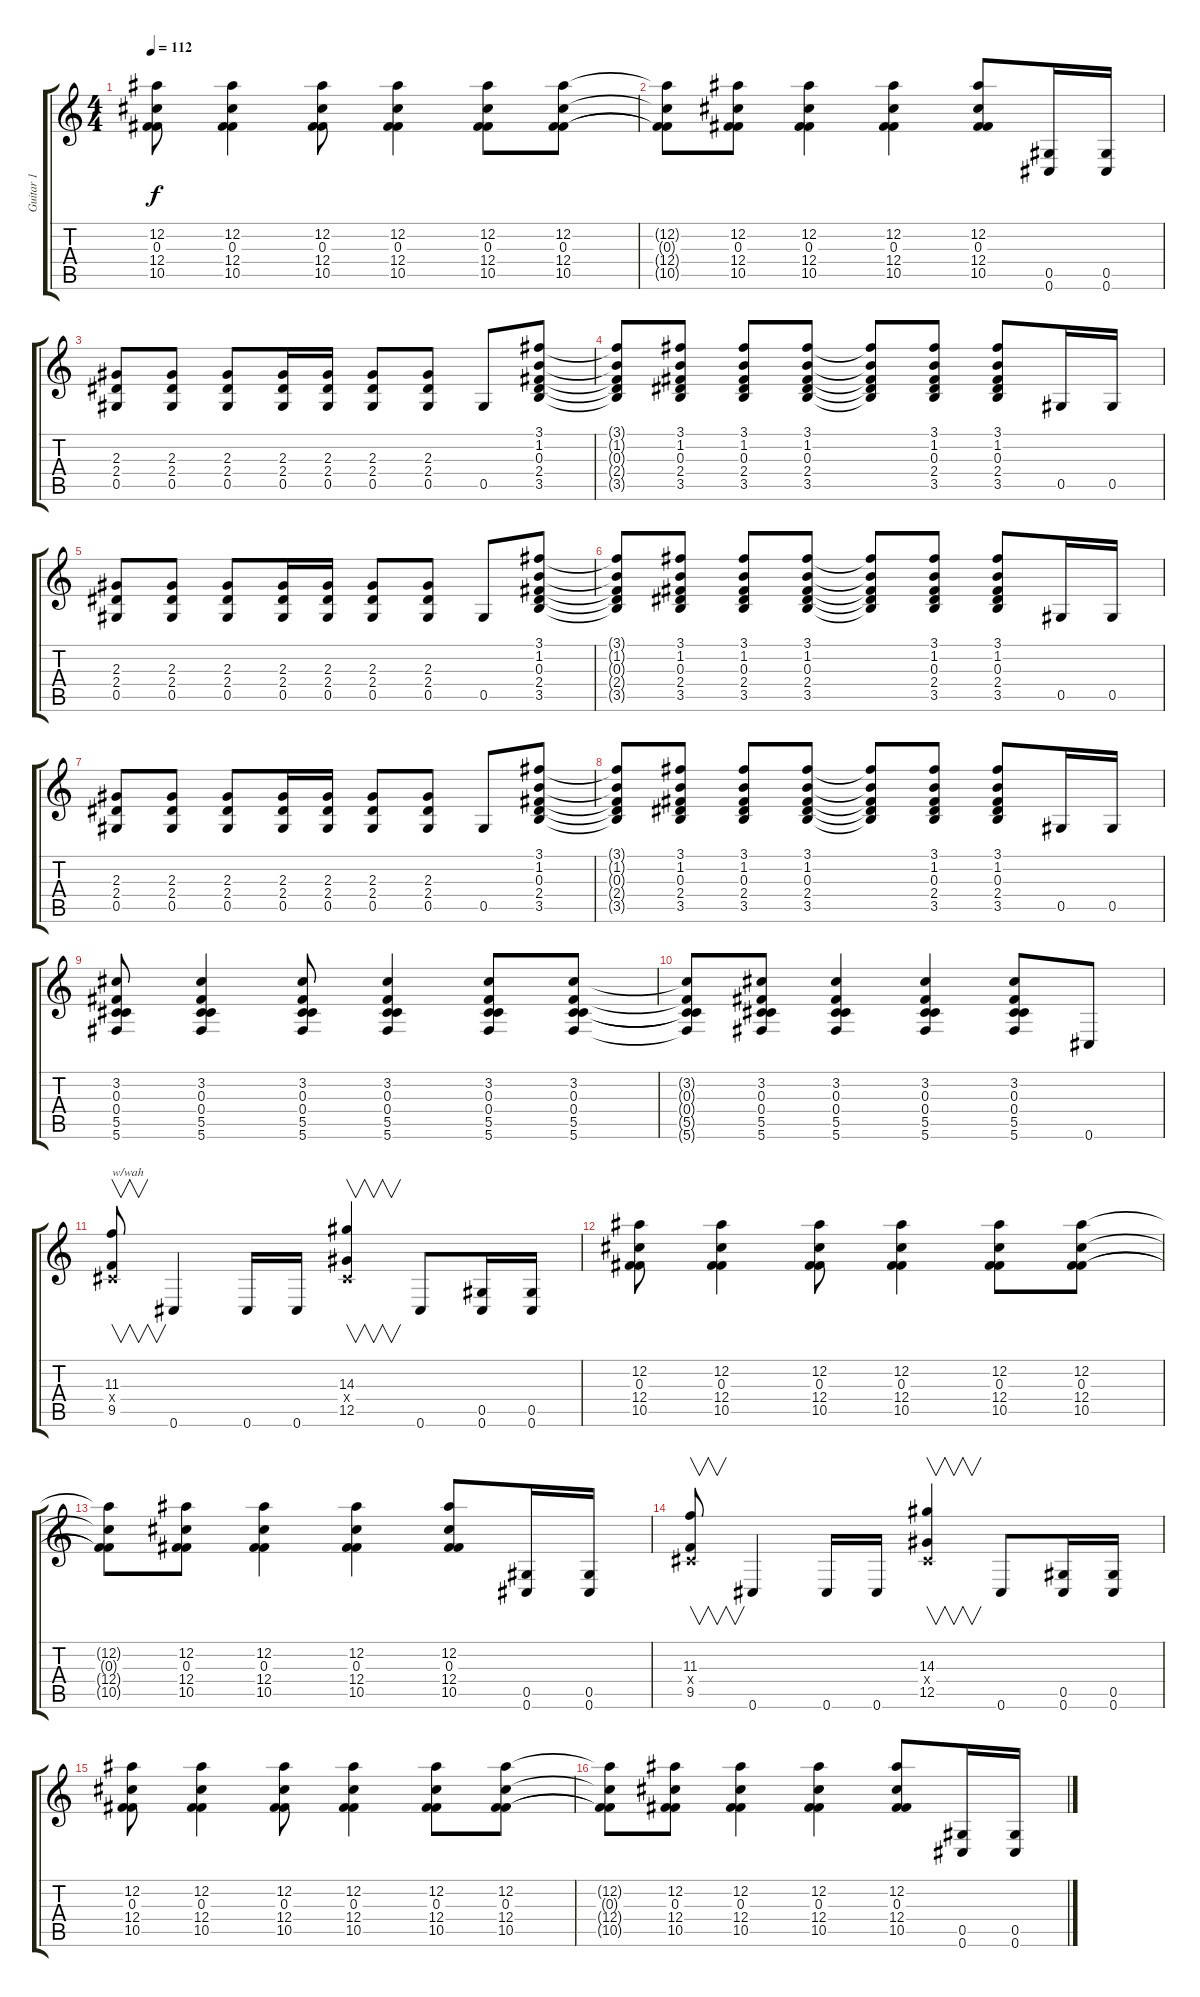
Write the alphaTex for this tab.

\track ("Guitar 1" "Guitar 1") {instrument electricguitarjazz}
\staff {score tabs}
\tuning (Eb4 Bb3 Gb3 Db3 Ab2 Db2) {hide}
\ts (4 4)
\tempo 112
\clef g2
\ks c
(12.2 0.3 12.4 10.5).8{dy f} (12.2 0.3 12.4 10.5).4 (12.2 0.3 12.4 10.5).8 (12.2 0.3 12.4 10.5).4 (12.2 0.3 12.4 10.5).8 (12.2 0.3 12.4 10.5).8 |
(12.2{t} 0.3{t} 12.4{t} 10.5{t}).8 (12.2 0.3 12.4 10.5).8 (12.2 0.3 12.4 10.5).4 (12.2 0.3 12.4 10.5).4 (12.2 0.3 12.4 10.5).8 (0.5 0.6).16 (0.5 0.6).16 |
(2.3 2.4 0.5).8 (2.3 2.4 0.5).8 (2.3 2.4 0.5).8 (2.3 2.4 0.5).16 (2.3 2.4 0.5).16 (2.3 2.4 0.5).8 (2.3 2.4 0.5).8 0.5.8 (3.1 1.2 0.3 2.4 3.5).8 |
(3.1{t} 1.2{t} 0.3{t} 2.4{t} 3.5{t}).8 (3.1 1.2 0.3 2.4 3.5).8 (3.1 1.2 0.3 2.4 3.5).8 (3.1 1.2 0.3 2.4 3.5).8 (3.1{t} 1.2{t} 0.3{t} 2.4{t} 3.5{t}).8 (3.1 1.2 0.3 2.4 3.5).8 (3.1 1.2 0.3 2.4 3.5).8 0.5.16 0.5.16 |
(2.3 2.4 0.5).8 (2.3 2.4 0.5).8 (2.3 2.4 0.5).8 (2.3 2.4 0.5).16 (2.3 2.4 0.5).16 (2.3 2.4 0.5).8 (2.3 2.4 0.5).8 0.5.8 (3.1 1.2 0.3 2.4 3.5).8 |
(3.1{t} 1.2{t} 0.3{t} 2.4{t} 3.5{t}).8 (3.1 1.2 0.3 2.4 3.5).8 (3.1 1.2 0.3 2.4 3.5).8 (3.1 1.2 0.3 2.4 3.5).8 (3.1{t} 1.2{t} 0.3{t} 2.4{t} 3.5{t}).8 (3.1 1.2 0.3 2.4 3.5).8 (3.1 1.2 0.3 2.4 3.5).8 0.5.16 0.5.16 |
(2.3 2.4 0.5).8 (2.3 2.4 0.5).8 (2.3 2.4 0.5).8 (2.3 2.4 0.5).16 (2.3 2.4 0.5).16 (2.3 2.4 0.5).8 (2.3 2.4 0.5).8 0.5.8 (3.1 1.2 0.3 2.4 3.5).8 |
(3.1{t} 1.2{t} 0.3{t} 2.4{t} 3.5{t}).8 (3.1 1.2 0.3 2.4 3.5).8 (3.1 1.2 0.3 2.4 3.5).8 (3.1 1.2 0.3 2.4 3.5).8 (3.1{t} 1.2{t} 0.3{t} 2.4{t} 3.5{t}).8 (3.1 1.2 0.3 2.4 3.5).8 (3.1 1.2 0.3 2.4 3.5).8 0.5.16 0.5.16 |
(3.2 0.3 0.4 5.5 5.6).8 (3.2 0.3 0.4 5.5 5.6).4 (3.2 0.3 0.4 5.5 5.6).8 (3.2 0.3 0.4 5.5 5.6).4 (3.2 0.3 0.4 5.5 5.6).8 (3.2 0.3 0.4 5.5 5.6).8 |
(3.2{t} 0.3{t} 0.4{t} 5.5{t} 5.6{t}).8 (3.2 0.3 0.4 5.5 5.6).8 (3.2 0.3 0.4 5.5 5.6).4 (3.2 0.3 0.4 5.5 5.6).4 (3.2 0.3 0.4 5.5 5.6).8 0.6.8 |
(11.3 0.4{x} 9.5).8{v txt "w/wah"} 0.6.4 0.6.16 0.6.16 (14.3 0.4{x} 12.5).4{v} 0.6.8 (0.5 0.6).16 (0.5 0.6).16 |
(12.2 0.3 12.4 10.5).8 (12.2 0.3 12.4 10.5).4 (12.2 0.3 12.4 10.5).8 (12.2 0.3 12.4 10.5).4 (12.2 0.3 12.4 10.5).8 (12.2 0.3 12.4 10.5).8 |
(12.2{t} 0.3{t} 12.4{t} 10.5{t}).8 (12.2 0.3 12.4 10.5).8 (12.2 0.3 12.4 10.5).4 (12.2 0.3 12.4 10.5).4 (12.2 0.3 12.4 10.5).8 (0.5 0.6).16 (0.5 0.6).16 |
(11.3 0.4{x} 9.5).8{v} 0.6.4 0.6.16 0.6.16 (14.3 0.4{x} 12.5).4{v} 0.6.8 (0.5 0.6).16 (0.5 0.6).16 |
(12.2 0.3 12.4 10.5).8 (12.2 0.3 12.4 10.5).4 (12.2 0.3 12.4 10.5).8 (12.2 0.3 12.4 10.5).4 (12.2 0.3 12.4 10.5).8 (12.2 0.3 12.4 10.5).8 |
(12.2{t} 0.3{t} 12.4{t} 10.5{t}).8 (12.2 0.3 12.4 10.5).8 (12.2 0.3 12.4 10.5).4 (12.2 0.3 12.4 10.5).4 (12.2 0.3 12.4 10.5).8 (0.5 0.6).16 (0.5 0.6).16
